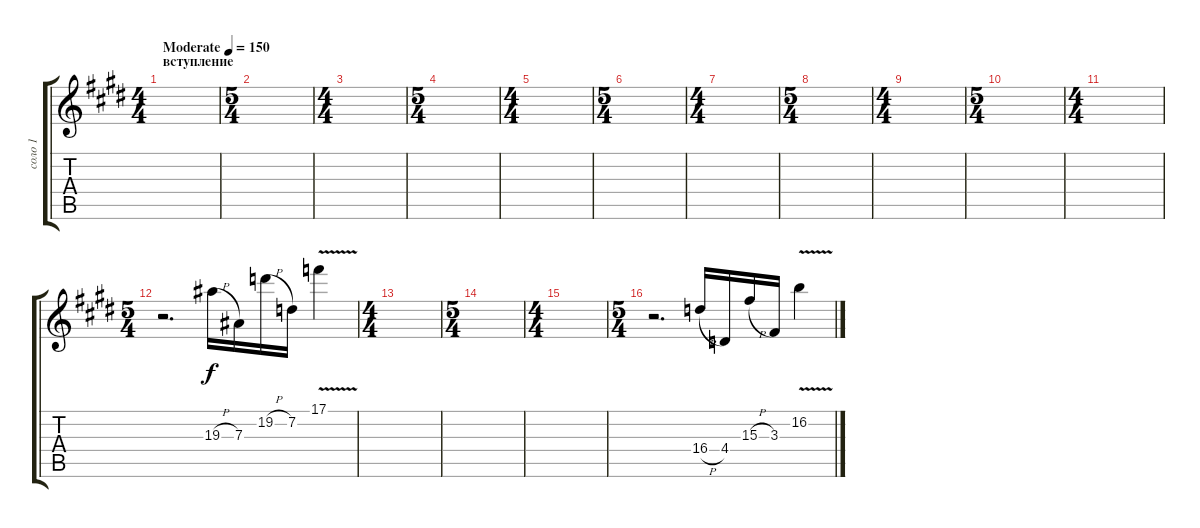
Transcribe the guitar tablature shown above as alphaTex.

\track ("соло 1" "соло 1") {instrument distortionguitar}
\staff {score tabs}
\tuning (C4 G3 Eb3 Bb2 F2 C2) {hide}
\ts (4 4)
\section ("" "вступление")
\tempo (150 "Moderate")
\clef g2
\ks c#minor
|
\ts (5 4)
|
\ts (4 4)
|
\ts (5 4)
|
\ts (4 4)
|
\ts (5 4)
|
\ts (4 4)
|
\ts (5 4)
|
\ts (4 4)
|
\ts (5 4)
|
\ts (4 4)
|
\ts (5 4)
r.2{d} 19.3{h}.16 7.3.16 19.2{h}.16 7.2.16 17.1{v}.4 |
\ts (4 4)
|
\ts (5 4)
|
\ts (4 4)
|
\ts (5 4)
r.2{d} 16.4{h}.16 4.4.16 15.3{h}.16 3.3.16 16.2{v}.4
